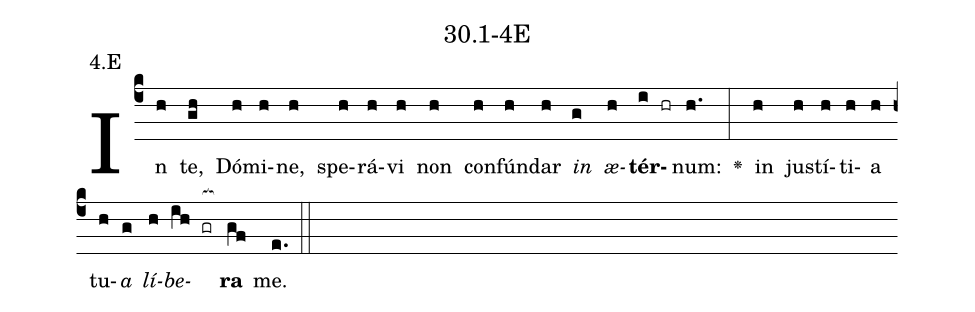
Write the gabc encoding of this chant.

name: 30.1-4E;
annotation: 4.E;
%%
(c4)In(h) te,(gh) Dó(h)mi(h)ne,(h) spe(h)rá(h)vi(h) non(h) con(h)fún(h)dar(h) <i>in</i>(g) <i>æ</i>(h)<b>tér</b>(i hr)num:(h.) <v>\greheightstar</v>(:) in(h) jus(h)tí(h)ti(h)a(h) tu(h)<i>a</i>(g) <i>lí</i>(h)<i>be</i>(ih gr[ocb:1{])<b>ra</b>(gf[ocb:0}]) me.(e.) (::)


%E(h) u(g) o(h) u(ih) a(gf) e.(e.) (::)
